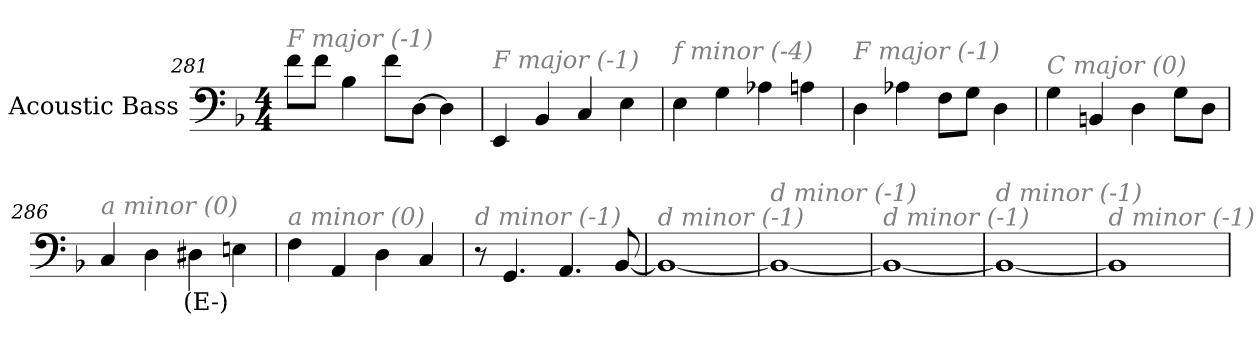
**kern	**text
*part1	*part1
*staff1	*staff1
*I"Acoustic Bass	*
*clefF4	*
*ITrd7c12	*
*k[b-]	*
*F:	*
*M4/4	*
=281	=281
!LO:TX:i:color=#808080:t=F major (-1)	!
8FL	.
8FJ	.
4BB-	.
8FL	.
[8DDJ	.
4DD]	.
=282	=282
!LO:TX:i:color=#808080:t=F major (-1)	!
4EEE	.
4BBB-	.
4CC	.
4EE	.
=283	=283
!LO:TX:i:color=#808080:t=f minor (-4)	!
4EE	.
4GG	.
4AA-X	.
4AAn	.
=284	=284
!LO:TX:i:color=#808080:t=F major (-1)	!
4DD	.
4AA-X	.
8FFL	.
8GGJ	.
4DD	.
=285	=285
!LO:TX:i:color=#808080:t=C major (0)	!
4GG	.
4BBBn	.
4DD	.
8GGL	.
8DDJ	.
=286	=286
!LO:TX:i:color=#808080:t=a minor (0)	!
4CC	.
4DD	.
4DD#Xi	(E-)
4EEn	.
=287	=287
!LO:TX:i:color=#808080:t=a minor (0)	!
4FF	.
4AAA	.
4DD	.
4CC	.
=288	=288
!LO:TX:i:color=#808080:t=d minor (-1)	!
8r	.
4.GGG	.
4.AAA	.
[8BBB-	.
=289	=289
!LO:TX:i:color=#808080:t=d minor (-1)	!
1BBB-_	.
=290	=290
!LO:TX:i:color=#808080:t=d minor (-1)	!
1BBB-_	.
=291	=291
!LO:TX:i:color=#808080:t=d minor (-1)	!
1BBB-_	.
=292	=292
!LO:TX:i:color=#808080:t=d minor (-1)	!
1BBB-_	.
=293	=293
!LO:TX:i:color=#808080:t=d minor (-1)	!
1BBB-]	.
=	=
*-	*-
